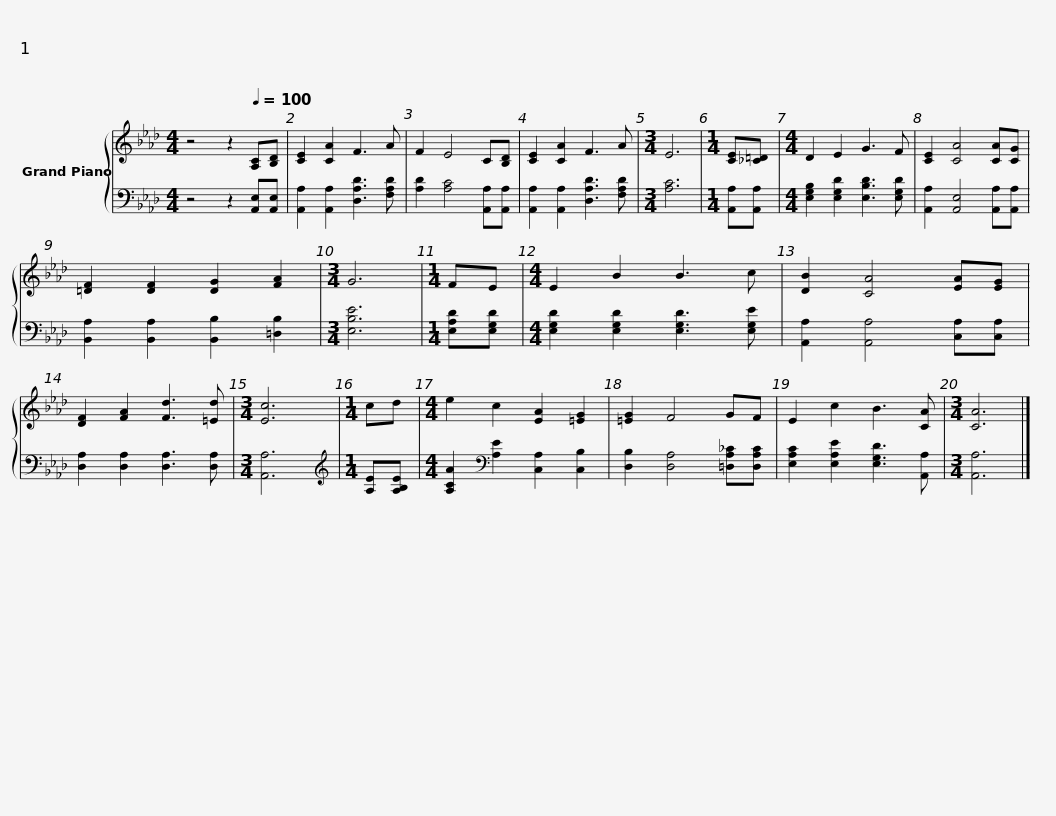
X:1
%%score { 1 | 2 }
L:1/8
M:4/4
I:linebreak $
K:Ab
V:1 treble
V:2 bass
V:1
 z4 z2[Q:1/4=100] [A,C][B,D] | [CE]2 [CA]2 F3 A | F2 E4 C[B,D] | [CE]2 [CA]2 F3 A |[M:3/4] E6 | %5
[M:1/4] [CE][_C=D] |[M:4/4] D2 E2 G3 F |$ [CE]2 [CA]4 [CA][CG] | [=DF]2 [DF]2 [DG]2 [FA]2 |[M:3/4] G6 | %10
[M:1/4] FE |[M:4/4] E2 B2 B3 c | [DB]2 [CA]4 [EA][EG] | [DF]2 [FA]2 [Fd]3 [=Ed] |[M:3/4] [Ec]6 |$ %15
[M:1/4] cd |[M:4/4] e2 c2 [EA]2 [=EG]2 | [=EG]2 F4 GF | E2 c2 B3 [CA] |[M:3/4] [CA]6 |] %20
V:2
 z4 z2 [A,,E,][A,,E,] | [A,,A,]2 [A,,A,]2 [D,A,D]3 [F,A,D] | [A,D]2 [A,C]4 [A,,A,][A,,A,] | [A,,A,]2 [A,,A,]2 [D,A,D]3 [F,A,D] |[M:3/4] [A,C]6 | %5
[M:1/4] [A,,A,][A,,A,] |[M:4/4] [E,G,B,]2 [E,G,D]2 [E,B,D]3 [E,G,D] |$ [A,,A,]2 [A,,E,]4 [A,,A,][A,,A,] | [B,,A,]2 [B,,A,]2 [B,,B,]2 [=D,B,]2 |[M:3/4] [E,B,E]6 | %10
[M:1/4] [E,A,D][E,G,D] |[M:4/4] [E,G,D]2 [E,G,D]2 [E,G,D]3 [E,G,E] | [A,,A,]2 [A,,A,]4 [C,A,][C,A,] | [D,A,]2 [D,A,]2 [D,A,]3 [D,A,] |[M:3/4] [A,,A,]6 |$ %15
[M:1/4][K:treble] [A,E][A,B,E] |[M:4/4] [A,CA]2[K:bass] [A,E]2 [C,A,]2 [C,B,]2 | [D,B,]2 [D,A,]4 [=D,A,_C][D,A,C] | [E,A,C]2 [E,A,E]2 [E,G,D]3 [A,,A,] |[M:3/4] [A,,A,]6 |] %20
